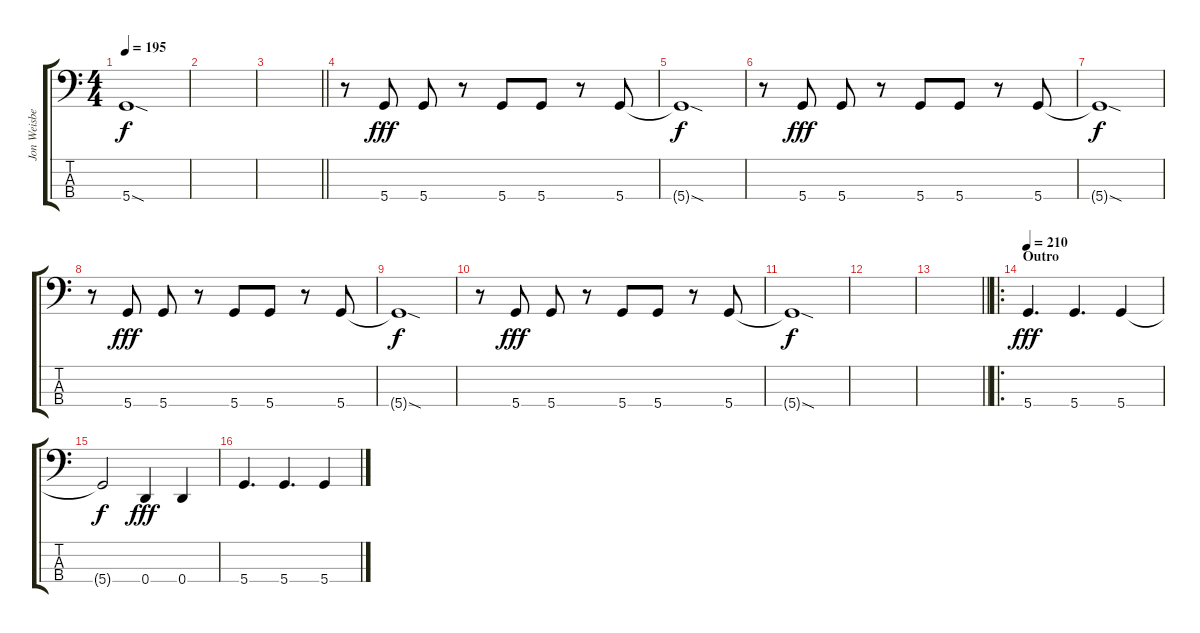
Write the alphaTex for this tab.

\track ("Jon Weisberg" "Jon Weisbe") {instrument electricbasspick}
\staff {score tabs}
\tuning (G2 D2 A1 D1) {hide}
\ts (4 4)
\tempo 195
\clef f4
\ks c
5.4{sod t}.1{dy f} |
|
\barLineRight lightlight
|
r.8 5.4.8{dy fff volume 13} 5.4.8 r.8 5.4.8 5.4.8 r.8 5.4.8 |
5.4{sod t}.1{dy f} |
r.8 5.4.8{dy fff volume 13} 5.4.8 r.8 5.4.8 5.4.8 r.8 5.4.8 |
5.4{sod t}.1{dy f} |
r.8 5.4.8{dy fff volume 13} 5.4.8 r.8 5.4.8 5.4.8 r.8 5.4.8 |
5.4{sod t}.1{dy f} |
r.8 5.4.8{dy fff volume 13} 5.4.8 r.8 5.4.8 5.4.8 r.8 5.4.8 |
5.4{sod t}.1{dy f} |
|
\barLineRight lightlight
|
\ro
\section ("" "Outro")
\tempo 210
5.4.4{d dy fff} 5.4.4{d} 5.4.4 |
5.4{t}.2{dy f} 0.4.4{dy fff} 0.4.4 |
5.4.4{d} 5.4.4{d} 5.4.4
